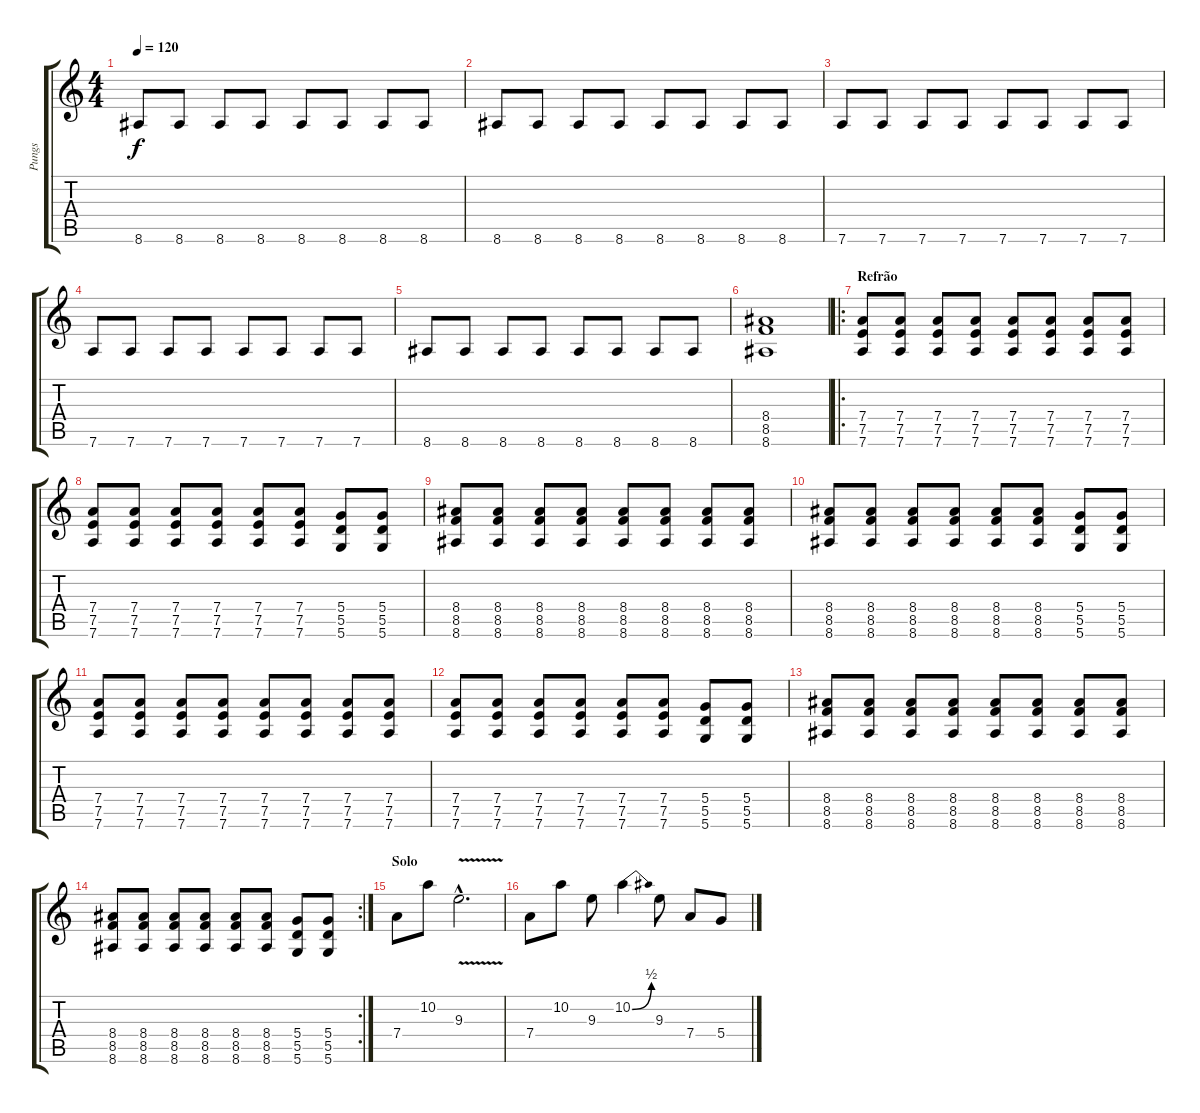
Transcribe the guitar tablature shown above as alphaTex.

\track ("Pungs" "Pungs") {instrument distortionguitar}
\staff {score tabs}
\tuning (E4 B3 G3 D3 A2 D2) {hide}
\ts (4 4)
\tempo 120
\clef g2
\ks c
8.6.8{dy f} 8.6.8 8.6.8 8.6.8 8.6.8 8.6.8 8.6.8 8.6.8 |
8.6.8 8.6.8 8.6.8 8.6.8 8.6.8 8.6.8 8.6.8 8.6.8 |
7.6.8 7.6.8 7.6.8 7.6.8 7.6.8 7.6.8 7.6.8 7.6.8 |
7.6.8 7.6.8 7.6.8 7.6.8 7.6.8 7.6.8 7.6.8 7.6.8 |
8.6.8 8.6.8 8.6.8 8.6.8 8.6.8 8.6.8 8.6.8 8.6.8 |
(8.4 8.5 8.6).1 |
\ro
\section ("" "Refrão")
(7.4 7.5 7.6).8 (7.4 7.5 7.6).8 (7.4 7.5 7.6).8 (7.4 7.5 7.6).8 (7.4 7.5 7.6).8 (7.4 7.5 7.6).8 (7.4 7.5 7.6).8 (7.4 7.5 7.6).8 |
(7.4 7.5 7.6).8 (7.4 7.5 7.6).8 (7.4 7.5 7.6).8 (7.4 7.5 7.6).8 (7.4 7.5 7.6).8 (7.4 7.5 7.6).8 (5.4 5.5 5.6).8 (5.4 5.5 5.6).8 |
(8.4 8.5 8.6).8 (8.4 8.5 8.6).8 (8.4 8.5 8.6).8 (8.4 8.5 8.6).8 (8.4 8.5 8.6).8 (8.4 8.5 8.6).8 (8.4 8.5 8.6).8 (8.4 8.5 8.6).8 |
(8.4 8.5 8.6).8 (8.4 8.5 8.6).8 (8.4 8.5 8.6).8 (8.4 8.5 8.6).8 (8.4 8.5 8.6).8 (8.4 8.5 8.6).8 (5.4 5.5 5.6).8 (5.4 5.5 5.6).8 |
(7.4 7.5 7.6).8 (7.4 7.5 7.6).8 (7.4 7.5 7.6).8 (7.4 7.5 7.6).8 (7.4 7.5 7.6).8 (7.4 7.5 7.6).8 (7.4 7.5 7.6).8 (7.4 7.5 7.6).8 |
(7.4 7.5 7.6).8 (7.4 7.5 7.6).8 (7.4 7.5 7.6).8 (7.4 7.5 7.6).8 (7.4 7.5 7.6).8 (7.4 7.5 7.6).8 (5.4 5.5 5.6).8 (5.4 5.5 5.6).8 |
(8.4 8.5 8.6).8 (8.4 8.5 8.6).8 (8.4 8.5 8.6).8 (8.4 8.5 8.6).8 (8.4 8.5 8.6).8 (8.4 8.5 8.6).8 (8.4 8.5 8.6).8 (8.4 8.5 8.6).8 |
\rc 2
(8.4 8.5 8.6).8 (8.4 8.5 8.6).8 (8.4 8.5 8.6).8 (8.4 8.5 8.6).8 (8.4 8.5 8.6).8 (8.4 8.5 8.6).8 (5.4 5.5 5.6).8 (5.4 5.5 5.6).8 |
\section ("" "Solo")
7.4.8{volume 16} 10.2.8 9.3{v hac}.2{d} |
7.4.8 10.2.8 9.3.8 10.2{be (bend 0 0 60 2)}.4 9.3.8 7.4.8 5.4.8
